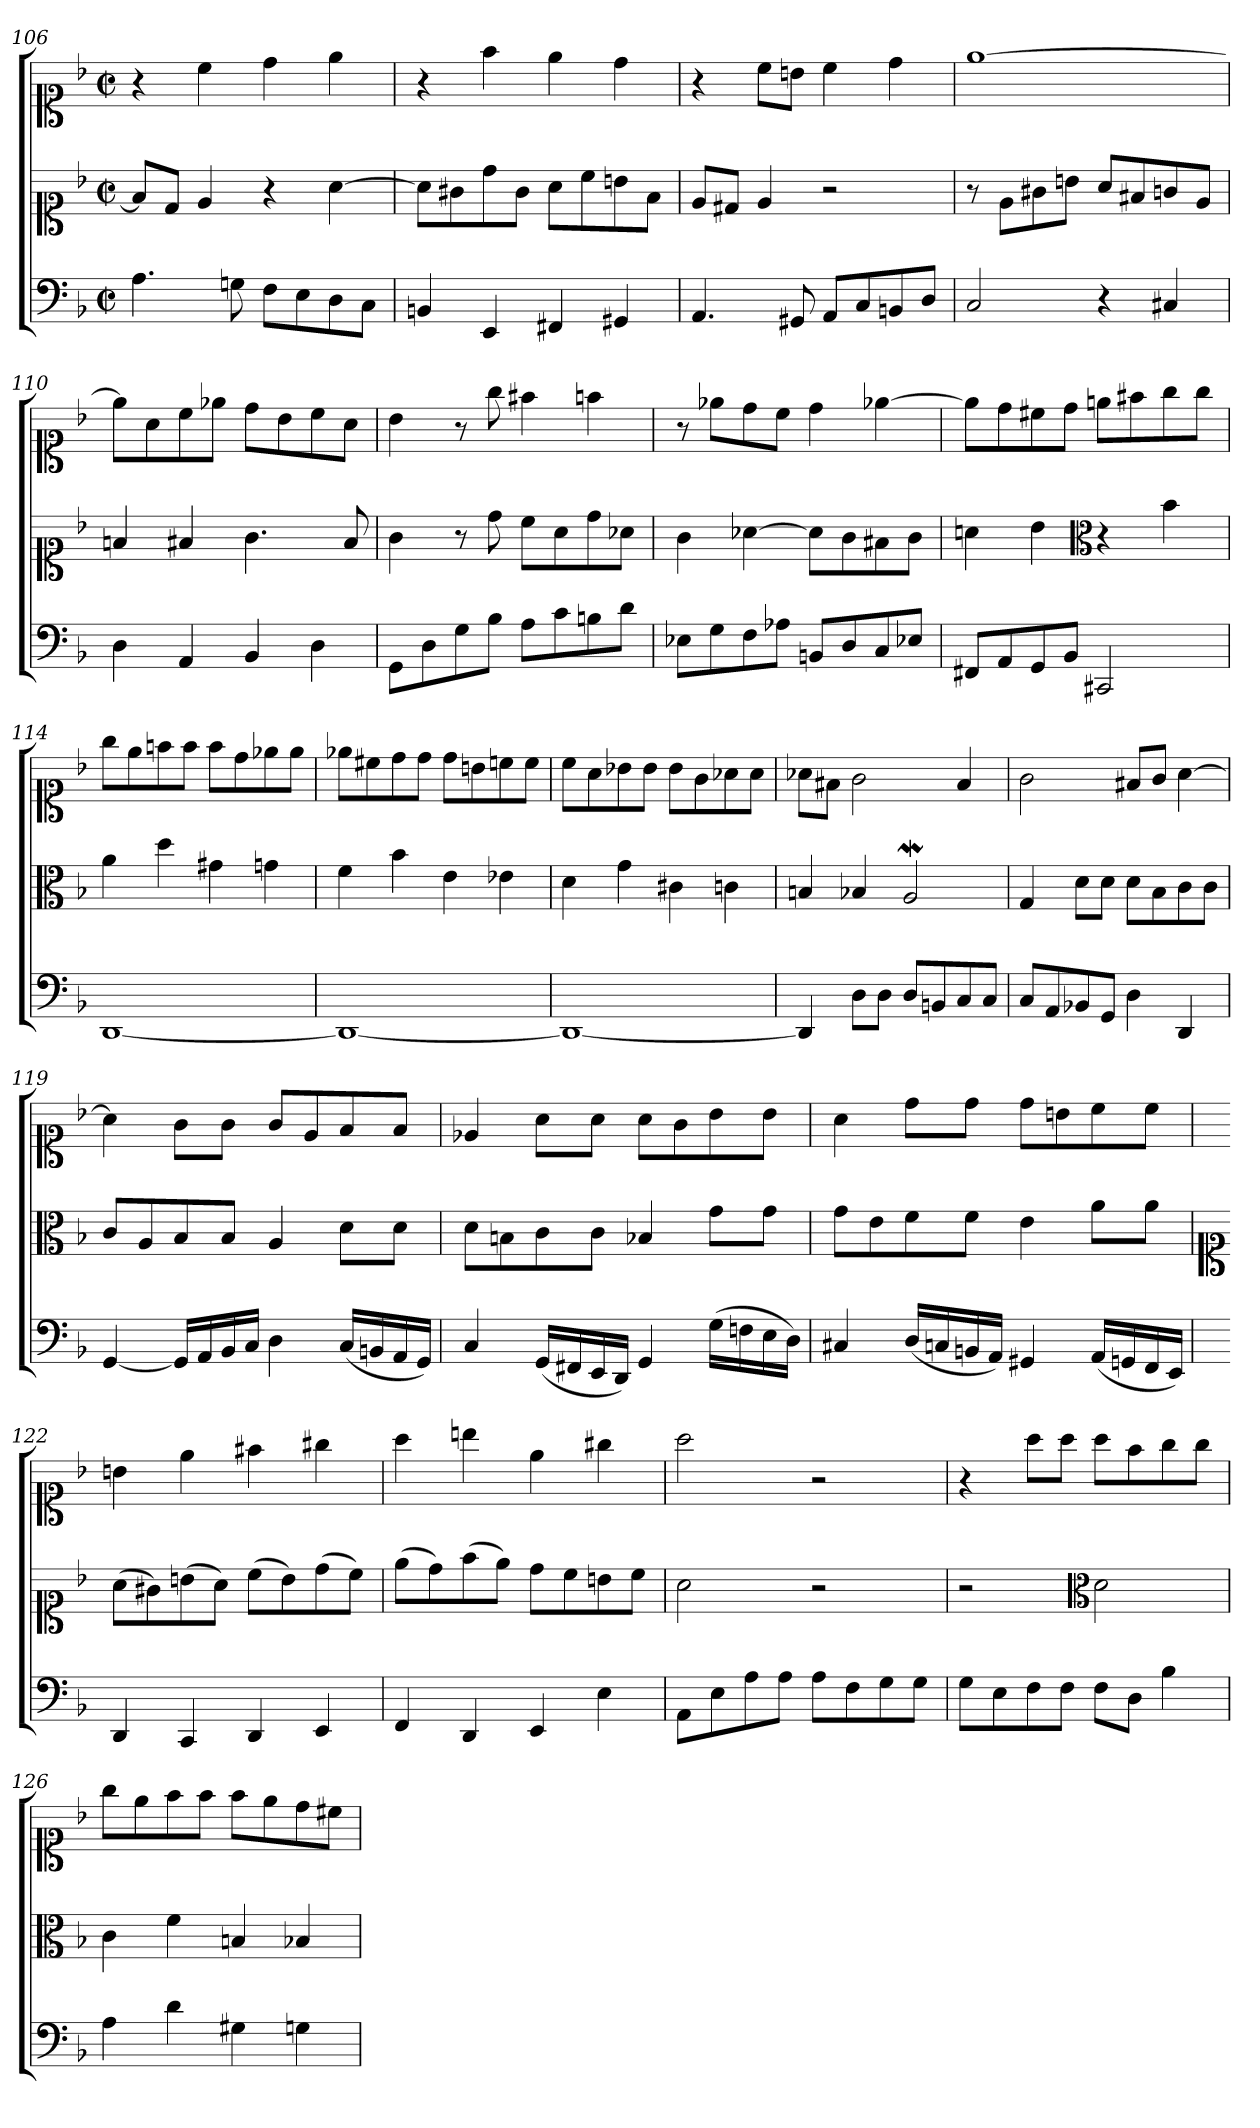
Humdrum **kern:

**kern	**kern	**kern
*part3	*part2	*part1
*staff3	*staff2	*staff1
*clefF4	*clefC1	*clefC1
*k[b-]	*k[b-]	*k[b-]
*d:	*d:	*d:
*M2/2	*M2/2	*M2/2
*met(c|)	*met(c|)	*met(c|)
=106	=106	=106
4.A	8fL]	4r
.	8dJ	.
.	4e	4cc
8Gn	.	.
8FL	4r	4dd
8E	.	.
8D	[4a	4ee
8CJ	.	.
=107	=107	=107
4BBn	8aL]	4r
.	8g#X	.
4EE	8dd	4ff
.	8g#J	.
4FF#X	8aL	4ee
.	8cc	.
4GG#X	8bn	4dd
.	8fJ	.
=108	=108	=108
4.AA	8eL	4r
.	8d#XJ	.
.	4e	8ccL
8GG#X	.	8bnJ
8AAL	2r	4cc
8C	.	.
8BBn	.	4dd
8DJ	.	.
=109	=109	=109
2C	8r	[1ee
.	8eL	.
.	8g#X	.
.	8bnJ	.
4r	8aL	.
.	8f#X	.
4C#X	8gn	.
.	8eJ	.
=110	=110	=110
4D	4fn	8eeL]
.	.	8a
4AA	4f#X	8cc
.	.	8ee-XJ
4BB-	4.g	8ddL
.	.	8b-
4D	.	8cc
.	8f#	8aJ
=111	=111	=111
8GGL	4g	4b-
8D	.	.
8G	8r	8r
8B-J	8dd	8gg
8AL	8ccL	4ff#X
8c	8a	.
8Bn	8dd	4ffn
8dJ	8a-XJ	.
=112	=112	=112
8E-XL	4g	8r
8G	.	8ee-XL
8F	[4a-X	8dd
8A-XJ	.	8ccJ
8BBnL	8a-L]	4dd
8D	8g	.
8C	8f#X	[4ee-X
8E-XJ	8gJ	.
=113	=113	=113
8FF#XL	4an	8ee-L]
8AA	.	8dd
8GG	4b-	8cc#X
8BB-J	.	8ddJ
*	*clefC3	*
2CC#X	4r	8eenL
.	.	8ff#X
.	4b-	8gg
.	.	8ggJ
=114	=114	=114
[1DD	4a	8ggL
.	.	8ee
.	4dd	8ffn
.	.	8ffJ
.	4g#X	8ffL
.	.	8dd
.	4gn	8ee-X
.	.	8ee-J
=115	=115	=115
1DD_	4f	8ee-XL
.	.	8cc#X
.	4b-	8dd
.	.	8ddJ
.	4e	8ddL
.	.	8bn
.	4e-X	8ccn
.	.	8ccJ
=116	=116	=116
1DD_	4d	8ccL
.	.	8a
.	4g	8b-X
.	.	8b-J
.	4c#X	8b-L
.	.	8g
.	4cn	8a-X
.	.	8a-J
=117	=117	=117
4DD]	4Bn	8a-XL
.	.	8f#XJ
8DL	4B-X	2g
8DJ	.	.
8DL	2AW	.
8BBn	.	.
8C	.	4f#
8CJ	.	.
=118	=118	=118
8CL	4G	2g
8AA	.	.
8BB-X	8dL	.
8GGJ	8dJ	.
4D	8dL	8f#XL
.	8B-	8gJ
4DD	8c	[4a
.	8cJ	.
=119	=119	=119
[4GG	8cL	4a]
.	8A	.
16GGLL]	8B-	8gL
16AA	.	.
16BB-	8B-J	8gJ
16CJJ	.	.
4D	4A	8gL
.	.	8e
(16CLL	8dL	8f
16BBn	.	.
16AA	8dJ	8fJ
16GGJJ)	.	.
=120	=120	=120
4C	8dL	4e-X
.	8Bn	.
(16GGLL	8c	8aL
16FF#X	.	.
16EE	8cJ	8aJ
16DDJJ)	.	.
4GG	4B-X	8aL
.	.	8g
(16GLL	8gL	8b-
16Fn	.	.
16E	8gJ	8b-J
16DJJ)	.	.
=121	=121	=121
4C#X	8gL	4a
.	8e	.
(16DLL	8f	8ddL
16Cn	.	.
16BBn	8fJ	8ddJ
16AAJJ)	.	.
4GG#X	4e	8ddL
.	.	8bn
(16AALL	8aL	8cc
16GGn	.	.
16FF	8aJ	8ccJ
16EEJJ)	.	.
=122	=122	=122
*	*clefC1	*
4DD	(8aL	4bn
.	8g#X)	.
4CC	(8bn	4ee
.	8aJ)	.
4DD	(8ccL	4ff#X
.	8b)	.
4EE	(8dd	4gg#X
.	8ccJ)	.
=123	=123	=123
4FF	(8eeL	4aa
.	8dd)	.
4DD	(8ff	4bbn
.	8eeJ)	.
4EE	8ddL	4ee
.	8cc	.
4E	8bn	4gg#X
.	8ccJ	.
=124	=124	=124
8AAL	2a	2aa
8E	.	.
8A	.	.
8AJ	.	.
8AL	2r	2r
8F	.	.
8G	.	.
8GJ	.	.
=125	=125	=125
8GL	2r	4r
8E	.	.
8F	.	8aaL
8FJ	.	8aaJ
*	*clefC3	*
8FL	2d	8aaL
8DJ	.	8ff
4B-	.	8gg
.	.	8ggJ
=126	=126	=126
4A	4c	8ggL
.	.	8ee
4d	4f	8ff
.	.	8ffJ
4G#X	4Bn	8ffL
.	.	8ee
4Gn	4B-X	8dd
.	.	8cc#XJ
=	=	=
*-	*-	*-
